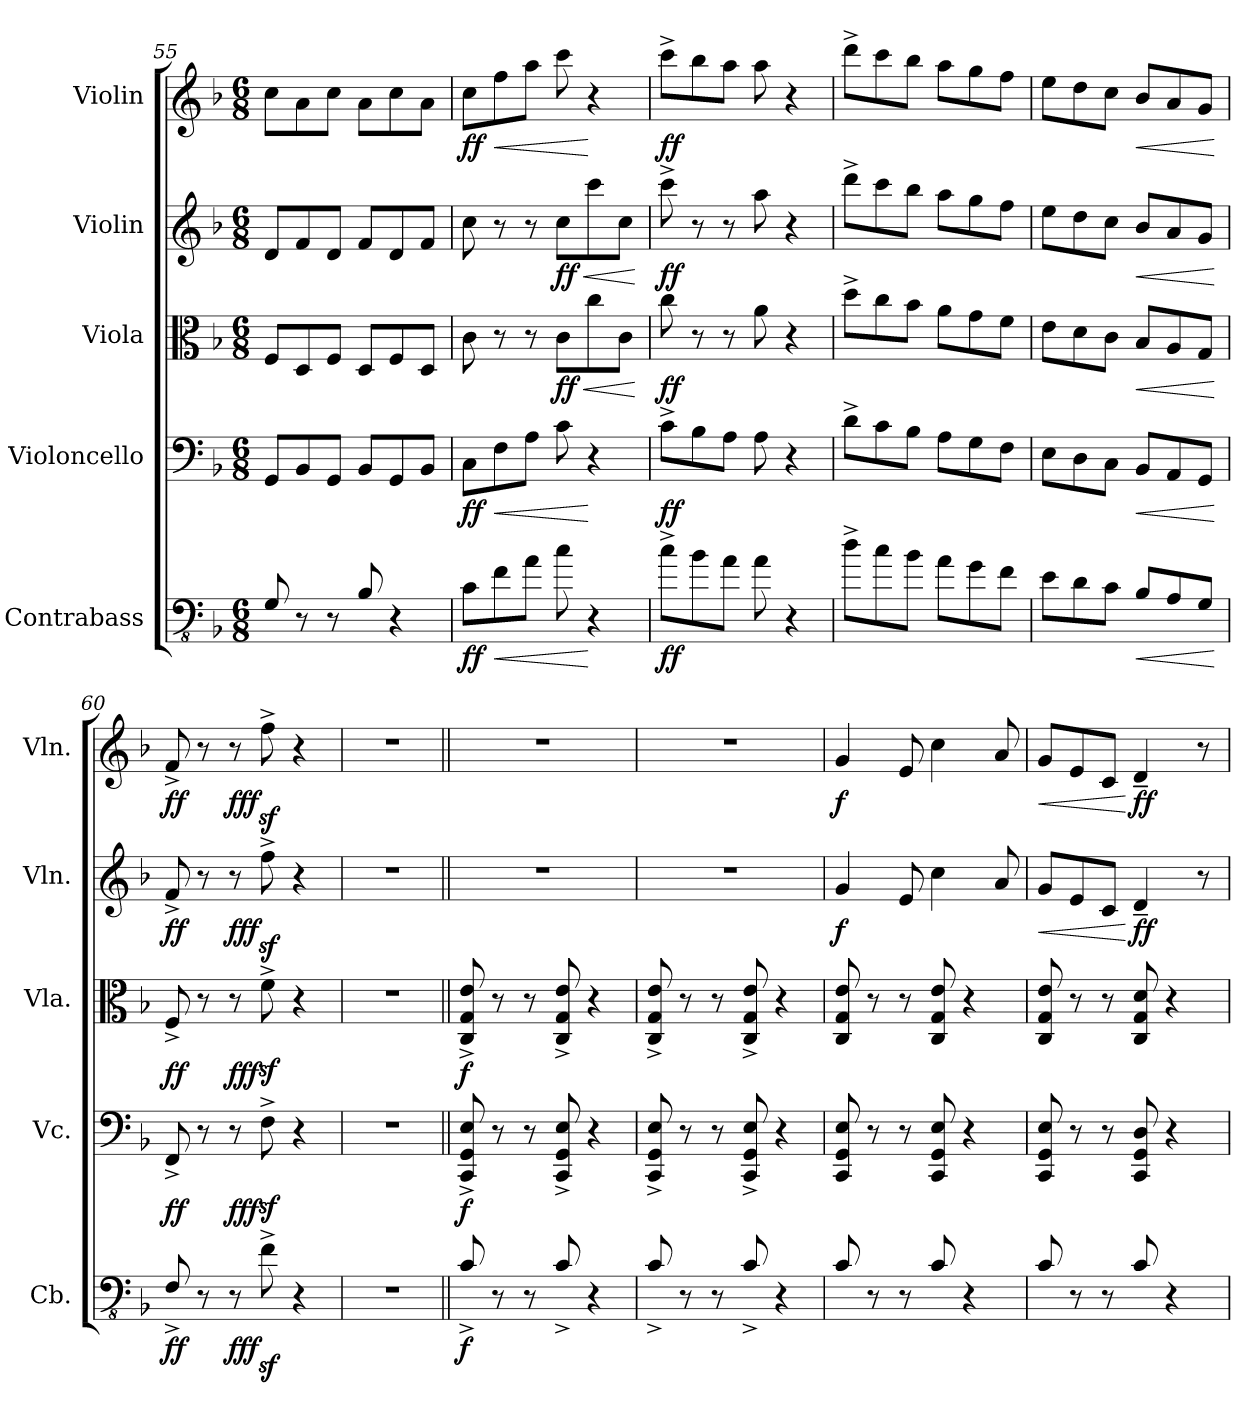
**kern	**dynam	**kern	**dynam	**kern	**dynam	**kern	**dynam	**kern	**dynam
*part5	*part5	*part4	*part4	*part3	*part3	*part2	*part2	*part1	*part1
*staff5	*staff5	*staff4	*staff4	*staff3	*staff3	*staff2	*staff2	*staff1	*staff1
*I"Contrabass	*	*I"Violoncello	*	*I"Viola	*	*I"Violin	*	*I"Violin	*
*I'Cb.	*	*I'Vc.	*	*I'Vla.	*	*I'Vln.	*	*I'Vln.	*
!!LO:LB:g=z
*clefFv4	*	*clefF4	*	*clefC3	*	*clefG2	*	*clefG2	*
*ITrd7c12	*	*	*	*	*	*	*	*	*
*k[b-]	*	*k[b-]	*	*k[b-]	*	*k[b-]	*	*k[b-]	*
*M6/8	*	*M6/8	*	*M6/8	*	*M6/8	*	*M6/8	*
=55	=55	=55	=55	=55	=55	=55	=55	=55	=55
8GGG/	.	8GG/L	.	8F/L	.	8d/L	.	8cc\L	.
8r	.	8BB-/	.	8D/	.	8f/	.	8a\	.
8r	.	8GG/J	.	8F/J	.	8d/J	.	8cc\J	.
8BBB-/	.	8BB-/L	.	8D/L	.	8f/L	.	8a\L	.
4r	.	8GG/	.	8F/	.	8d/	.	8cc\	.
.	.	8BB-/J	.	8D/J	.	8f/J	.	8a\J	.
=56	=56	=56	=56	=56	=56	=56	=56	=56	=56
!	!LO:DY:b	!	!LO:DY:b	!	!	!	!	!	!LO:DY:b
8CC\L	ff	8C\L	ff	8c\	.	8cc\	.	8cc\L	ff
!	!LO:HP:b	!	!LO:HP:b	!	!	!	!	!	!LO:HP:b
8FF\	<	8F\	<	8r	.	8r	.	8ff\	<
8AA\J	.	8A\J	.	8r	.	8r	.	8aa\J	.
!	!	!	!	!	!LO:HP:b	!	!LO:HP:b	!	!
!	!	!	!	!	!LO:DY:n=1:b	!	!LO:DY:n=1:b	!	!
8C\	.	8c\	.	8c\L	< ff	8cc\L	< ff	8ccc\	.
4r	[	4r	[	8cc\	.	8ccc\	.	4r	[
.	.	.	.	8c\J	.	8cc\J	.	.	.
.	.	.	.	.	[	.	[	.	.
=57	=57	=57	=57	=57	=57	=57	=57	=57	=57
!	!LO:DY:b	!	!LO:DY:b	!	!LO:DY:b	!	!LO:DY:b	!	!LO:DY:b
8C^\L	ff	8c^\L	ff	8cc\	ff	8ccc^\	ff	8ccc^\L	ff
8BB-\	.	8B-\	.	8r	.	8r	.	8bb-\	.
8AA\J	.	8A\J	.	8r	.	8r	.	8aa\J	.
8AA\	.	8A\	.	8a\	.	8aa\	.	8aa\	.
4r	.	4r	.	4r	.	4r	.	4r	.
=58	=58	=58	=58	=58	=58	=58	=58	=58	=58
8D^\L	.	8d^\L	.	8dd^\L	.	8ddd^\L	.	8ddd^\L	.
8C\	.	8c\	.	8cc\	.	8ccc\	.	8ccc\	.
8BB-\J	.	8B-\J	.	8b-\J	.	8bb-\J	.	8bb-\J	.
8AA\L	.	8A\L	.	8a\L	.	8aa\L	.	8aa\L	.
8GG\	.	8G\	.	8g\	.	8gg\	.	8gg\	.
8FF\J	.	8F\J	.	8f\J	.	8ff\J	.	8ff\J	.
=59	=59	=59	=59	=59	=59	=59	=59	=59	=59
8EE\L	.	8E\L	.	8e\L	.	8ee\L	.	8ee\L	.
8DD\	.	8D\	.	8d\	.	8dd\	.	8dd\	.
8CC\J	.	8C\J	.	8c\J	.	8cc\J	.	8cc\J	.
!	!LO:HP:b	!	!LO:HP:b	!	!LO:HP:b	!	!LO:HP:b	!	!LO:HP:b
8BBB-/L	<	8BB-/L	<	8B-/L	<	8b-/L	<	8b-/L	<
8AAA/	.	8AA/	.	8A/	.	8a/	.	8a/	.
8GGG/J	.	8GG/J	.	8G/J	.	8g/J	.	8g/J	.
.	[	.	[	.	[	.	[	.	[
=60	=60	=60	=60	=60	=60	=60	=60	=60	=60
!	!LO:DY:b	!	!LO:DY:b	!	!LO:DY:b	!	!LO:DY:b	!	!LO:DY:b
8FFF^/	ff	8FF^/	ff	8F^/	ff	8f^/	ff	8f^/	ff
8r	.	8r	.	8r	.	8r	.	8r	.
!	!LO:DY:b	!	!LO:DY:b	!	!LO:DY:b	!	!LO:DY:b	!	!LO:DY:b
8r	fff	8r	fff	8r	fff	8r	fff	8r	fff
8FFz<^\	.	8Fz<^\	.	8fz<^\	.	8ffz<^\	.	8ffz<^\	.
*	*	*	*	*	*	*	*	*MM150	*
4r	.	4r	.	4r	.	4r	.	4r	.
!!LO:PB:g=z
=61	=61	=61	=61	=61	=61	=61	=61	=61	=61
2.r	.	2.r	.	2.r	.	2.r	.	2.r	.
=62||	=62||	=62||	=62||	=62||	=62||	=62||	=62||	=62||	=62||
!!LO:REH:place=s1:a:B:fs=14:t=TRIO
*k[]	*	*k[]	*	*k[]	*	*k[]	*	*k[]	*
*	*	*	*	*	*	*	*	*MM159	*
!	!LO:DY:b	!	!LO:DY:b	!	!LO:DY:b	!	!	!	!
8CC^/	f	8CC/^ 8GG/^ 8E/^	f	8C/^ 8G/^ 8e/^	f	2.r	.	2.r	.
8r	.	8r	.	8r	.	.	.	.	.
8r	.	8r	.	8r	.	.	.	.	.
8CC^/	.	8CC/^ 8GG/^ 8E/^	.	8C/^ 8G/^ 8e/^	.	.	.	.	.
4r	.	4r	.	4r	.	.	.	.	.
=63	=63	=63	=63	=63	=63	=63	=63	=63	=63
8CC^/	.	8CC/^ 8GG/^ 8E/^	.	8C/^ 8G/^ 8e/^	.	2.r	.	2.r	.
8r	.	8r	.	8r	.	.	.	.	.
8r	.	8r	.	8r	.	.	.	.	.
8CC^/	.	8CC/^ 8GG/^ 8E/^	.	8C/^ 8G/^ 8e/^	.	.	.	.	.
4r	.	4r	.	4r	.	.	.	.	.
=64	=64	=64	=64	=64	=64	=64	=64	=64	=64
!	!	!	!	!	!	!	!LO:DY:b	!	!LO:DY:b
8CC/	.	8CC/ 8GG/ 8E/	.	8C/ 8G/ 8e/	.	4g/	f	4g/	f
8r	.	8r	.	8r	.	.	.	.	.
8r	.	8r	.	8r	.	8e/	.	8e/	.
8CC/	.	8CC/ 8GG/ 8E/	.	8C/ 8G/ 8e/	.	4cc\	.	4cc\	.
4r	.	4r	.	4r	.	.	.	.	.
.	.	.	.	.	.	8a/	.	8a/	.
=65	=65	=65	=65	=65	=65	=65	=65	=65	=65
!	!	!	!	!	!	!	!LO:HP:b	!	!LO:HP:b
8CC/	.	8CC/ 8GG/ 8E/	.	8C/ 8G/ 8e/	.	8g/L	<	8g/L	<
8r	.	8r	.	8r	.	8e/	.	8e/	.
8r	.	8r	.	8r	.	8c/J	.	8c/J	.
!	!	!	!	!	!	!	!LO:DY:n=1:b	!	!LO:DY:n=1:b
8CC/	.	8CC/ 8GG/ 8D/	.	8C/ 8G/ 8d/	.	4d~/	[ ff	4d~/	[ ff
4r	.	4r	.	4r	.	.	.	.	.
.	.	.	.	.	.	8r	.	8r	.
=	=	=	=	=	=	=	=	=	=
*-	*-	*-	*-	*-	*-	*-	*-	*-	*-
